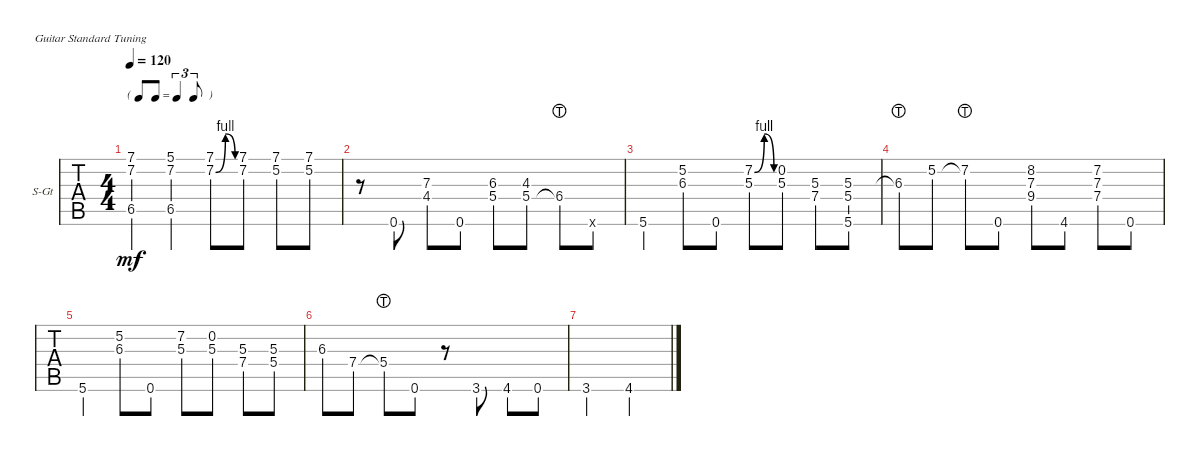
\defaultSystemsLayout 4
\bracketExtendMode groupsimilarinstruments
\firstSystemTrackNameOrientation horizontal
\otherSystemsTrackNameOrientation horizontal
\track ("Steel Guitar" "S-Gt") {instrument acousticguitarsteel}
\staff {tabs}
\tuning (E4 B3 G3 D3 A2 E2)
\ts (4 4)
\tf triplet8th
\tempo 120
\clef g2
\ks c
(6.5 7.2 7.1).4{dy mf} (5.1 7.2 6.5).4 (7.2{be (bendrelease 0 0 10.2 4 20.4 4 30 0)} 7.1).8 (7.1 7.2).8 (7.1 5.2).8 (5.2 7.1).8 |
r.8 0.6.8 (4.4 7.3).8 0.6.8 (5.4 6.3).8 (4.3 5.4).8 6.4{lht}.8 0.6{x}.8 |
5.6.4 (5.2 6.3).8 0.6.8 (5.3 7.2{be (bendrelease 0 0 10.2 4 20.4 4 30 0)}).8 (0.2 5.3).8 (5.3 7.4).8 (5.3 5.4 5.6).8 |
6.3{lht}.8 5.2.8 7.2{lht}.8 0.6.8 (9.4 7.3 8.2).8 4.6.8 (7.4 7.3 7.2).8 0.6.8 |
5.6.4 (6.3 5.2).8 0.6.8 (5.3 7.2).8 (0.2 5.3).8 (5.3 7.4).8 (5.4 5.3).8 |
6.3.8 7.4.8 5.4{lht}.8 0.6.8 r.8 3.6.8 4.6.8 0.6.8 |
3.6.2 4.6.2
